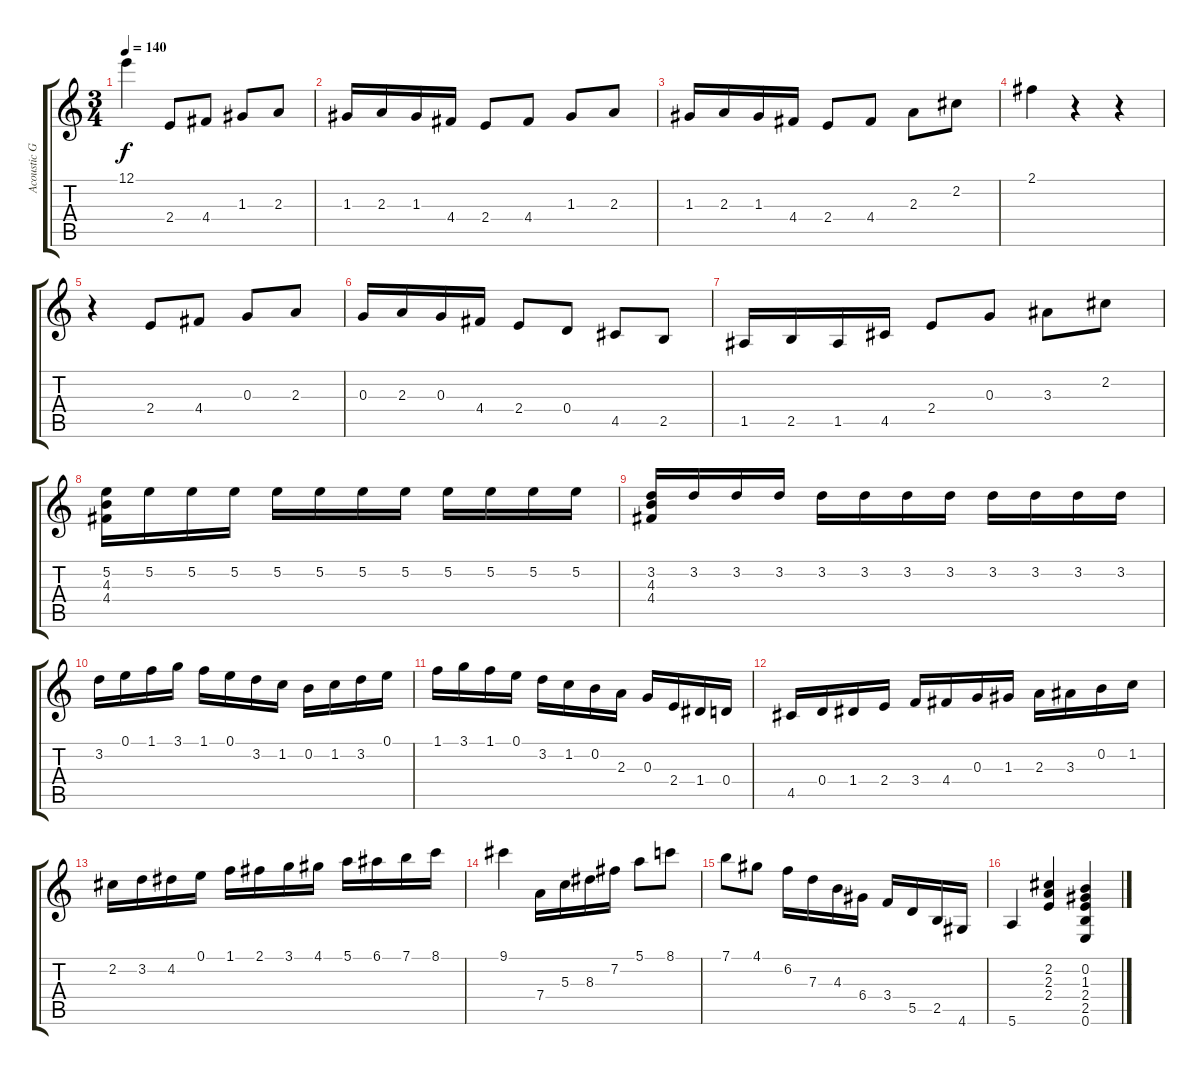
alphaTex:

\track ("Acoustic Guitar " "Acoustic G") {instrument acousticguitarnylon}
\staff {score tabs}
\tuning (E4 B3 G3 D3 A2 E2) {hide}
\ts (3 4)
\tempo 140
\clef g2
\ks c
12.1.4{dy f} 2.4.8 4.4.8 1.3.8 2.3.8 |
1.3.16 2.3.16 1.3.16 4.4.16 2.4.8 4.4.8 1.3.8 2.3.8 |
1.3.16 2.3.16 1.3.16 4.4.16 2.4.8 4.4.8 2.3.8 2.2.8 |
2.1.4 r.4 r.4 |
r.4 2.4.8 4.4.8 0.3.8 2.3.8 |
0.3.16 2.3.16 0.3.16 4.4.16 2.4.8 0.4.8 4.5.8 2.5.8 |
1.5.16 2.5.16 1.5.16 4.5.16 2.4.8 0.3.8 3.3.8 2.2.8 |
(5.2 4.3 4.4).16 5.2.16 5.2.16 5.2.16 5.2.16 5.2.16 5.2.16 5.2.16 5.2.16 5.2.16 5.2.16 5.2.16 |
(3.2 4.3 4.4).16 3.2.16 3.2.16 3.2.16 3.2.16 3.2.16 3.2.16 3.2.16 3.2.16 3.2.16 3.2.16 3.2.16 |
3.2.16 0.1.16 1.1.16 3.1.16 1.1.16 0.1.16 3.2.16 1.2.16 0.2.16 1.2.16 3.2.16 0.1.16 |
1.1.16 3.1.16 1.1.16 0.1.16 3.2.16 1.2.16 0.2.16 2.3.16 0.3.16 2.4.16 1.4.16 0.4.16 |
4.5.16 0.4.16 1.4.16 2.4.16 3.4.16 4.4.16 0.3.16 1.3.16 2.3.16 3.3.16 0.2.16 1.2.16 |
2.2.16 3.2.16 4.2.16 0.1.16 1.1.16 2.1.16 3.1.16 4.1.16 5.1.16 6.1.16 7.1.16 8.1.16 |
9.1.4 7.4.16 5.3.16 8.3.16 7.2.16 5.1.8 8.1.8 |
7.1.8 4.1.8 6.2.16 7.3.16 4.3.16 6.4.16 3.4.16 5.5.16 2.5.16 4.6.16 |
5.6.4 (2.2 2.3 2.4).4 (0.2 1.3 2.4 2.5 0.6).4
